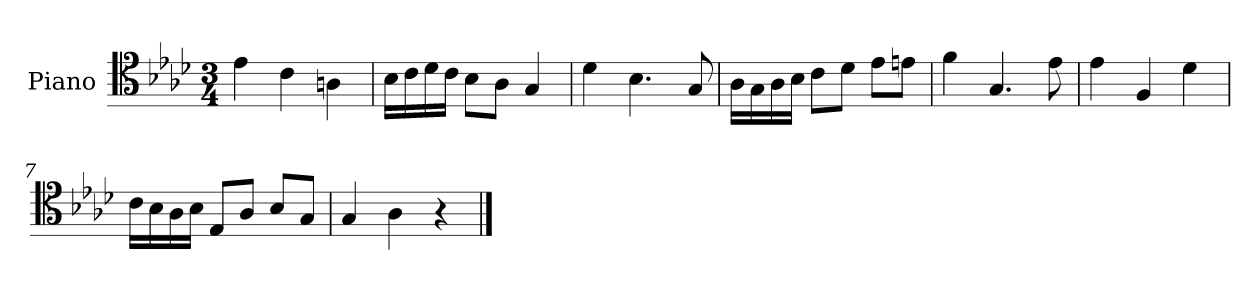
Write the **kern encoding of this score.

**kern
*part1
*staff1
*I"Piano
*I'Pno
*clefC4
*k[b-e-a-d-]
*A-:
*M3/4
=1
4e-\
4c\
4An\
=2
16B-\LL
16c\
16d-\
16c\JJ
8B-\L
8A-\J
4G/
=3
4d-\
4.B-\
8G/
=4
16A-\LL
16G\
16A-\
16B-\JJ
8c\L
8d-\J
8e-\L
8en\J
=5
4f\
4.G/
8e-\
=6
4e-\
4F/
4d-\
=7
16c\LL
16B-\
16A-\
16B-\JJ
8E-/L
8A-/J
8B-/L
8G/J
=8
4G/
4A-\
4r
==
*-
